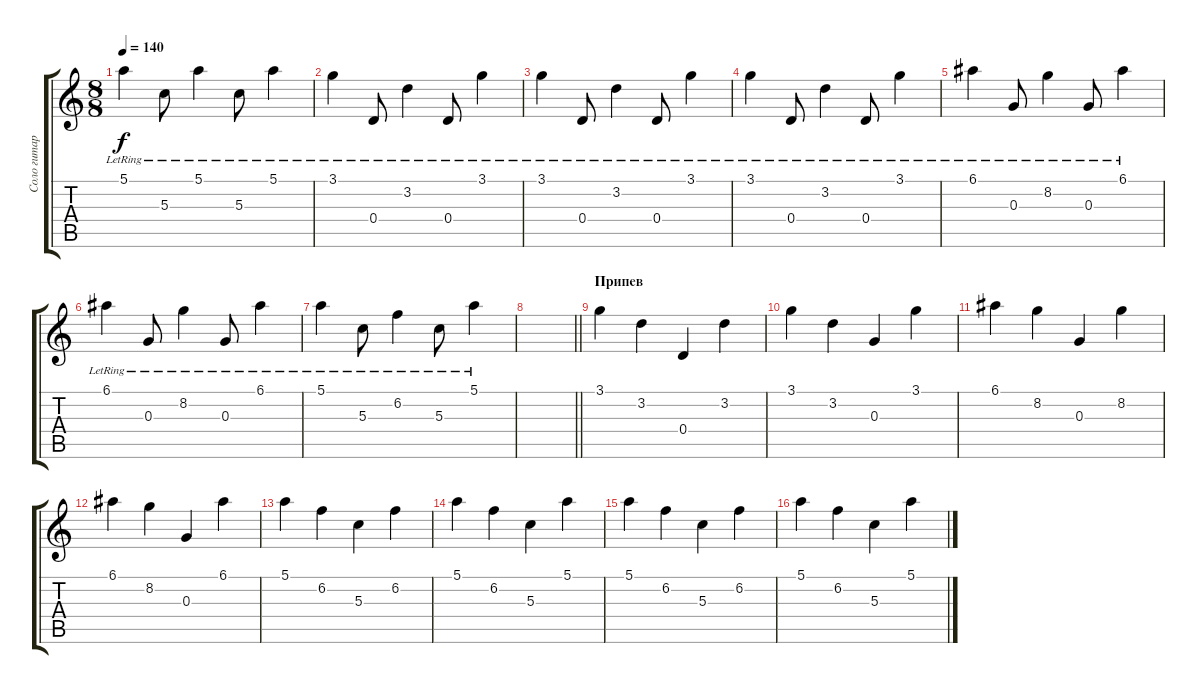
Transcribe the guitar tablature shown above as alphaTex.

\track ("Соло гитара" "Соло гитар") {instrument acousticguitarnylon}
\staff {score tabs}
\tuning (E4 B3 G3 D3 A2 D2) {hide}
\ts (8 8)
\tempo 140
\clef g2
\ks c
5.1{lr}.4{dy f} 5.3{lr}.8 5.1{lr}.4 5.3{lr}.8 5.1{lr}.4 |
3.1{lr}.4 0.4{lr}.8 3.2{lr}.4 0.4{lr}.8 3.1{lr}.4 |
3.1{lr}.4 0.4{lr}.8 3.2{lr}.4 0.4{lr}.8 3.1{lr}.4 |
3.1{lr}.4 0.4{lr}.8 3.2{lr}.4 0.4{lr}.8 3.1{lr}.4 |
6.1{lr}.4 0.3{lr}.8 8.2{lr}.4 0.3{lr}.8 6.1{lr}.4 |
6.1{lr}.4 0.3{lr}.8 8.2{lr}.4 0.3{lr}.8 6.1{lr}.4 |
5.1{lr}.4 5.3{lr}.8 6.2{lr}.4 5.3{lr}.8 5.1{lr}.4 |
\barLineRight lightlight
|
\section ("" "Припев")
3.1.4 3.2.4 0.4.4 3.2.4 |
3.1.4 3.2.4 0.3.4 3.1.4 |
6.1.4 8.2.4 0.3.4 8.2.4 |
6.1.4 8.2.4 0.3.4 6.1.4 |
5.1.4 6.2.4 5.3.4 6.2.4 |
5.1.4 6.2.4 5.3.4 5.1.4 |
5.1.4 6.2.4 5.3.4 6.2.4 |
5.1.4 6.2.4 5.3.4 5.1.4
